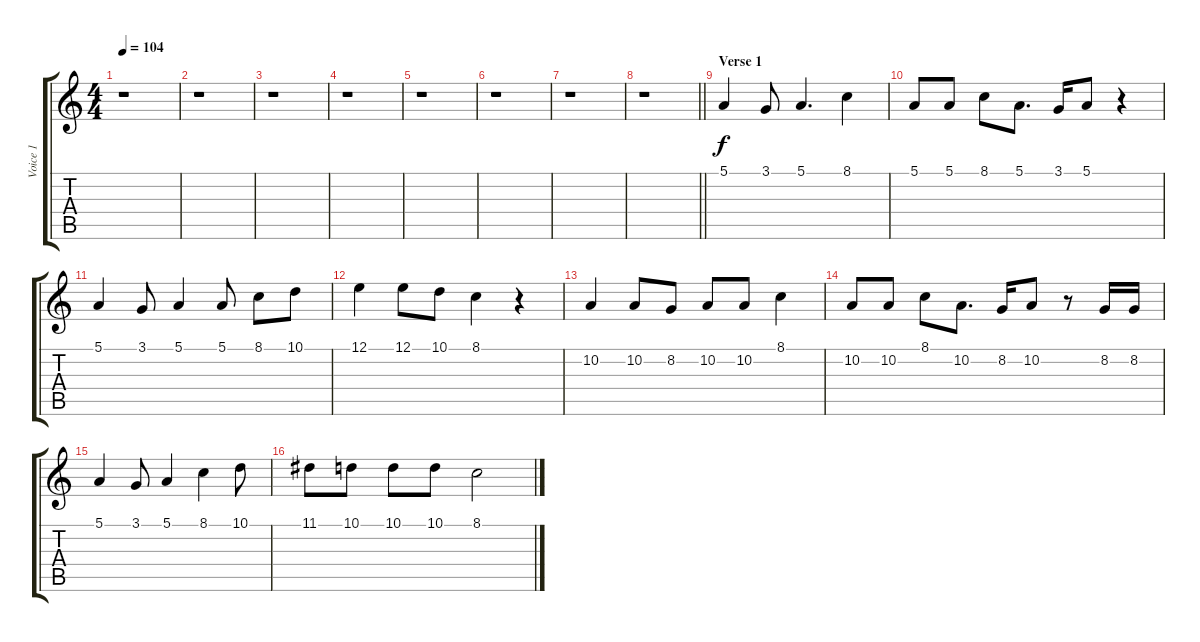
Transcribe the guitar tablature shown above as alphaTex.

\track ("Voice 1" "Voice 1") {instrument lead2sawtooth}
\staff {score tabs}
\tuning (E4 B3 G3 D3 A2 E2) {hide}
\ts (4 4)
\tempo 104
\clef g2
\ks c
r.1{dy f instrument lead2sawtooth} |
r.1 |
r.1 |
r.1 |
r.1 |
r.1 |
r.1 |
\barLineRight lightlight
r.1 |
\section ("" "Verse 1")
5.1.4 3.1.8 5.1.4{d} 8.1.4 |
5.1.8 5.1.8 8.1.8 5.1.8{d} 3.1.16 5.1.8 r.4 |
5.1.4 3.1.8 5.1.4 5.1.8 8.1.8 10.1.8 |
12.1.4 12.1.8 10.1.8 8.1.4 r.4 |
10.2.4 10.2.8 8.2.8 10.2.8 10.2.8 8.1.4 |
10.2.8 10.2.8 8.1.8 10.2.8{d} 8.2.16 10.2.8 r.8 8.2.16 8.2.16 |
5.1.4 3.1.8 5.1.4 8.1.4 10.1.8 |
11.1.8 10.1.8 10.1.8 10.1.8 8.1.2
